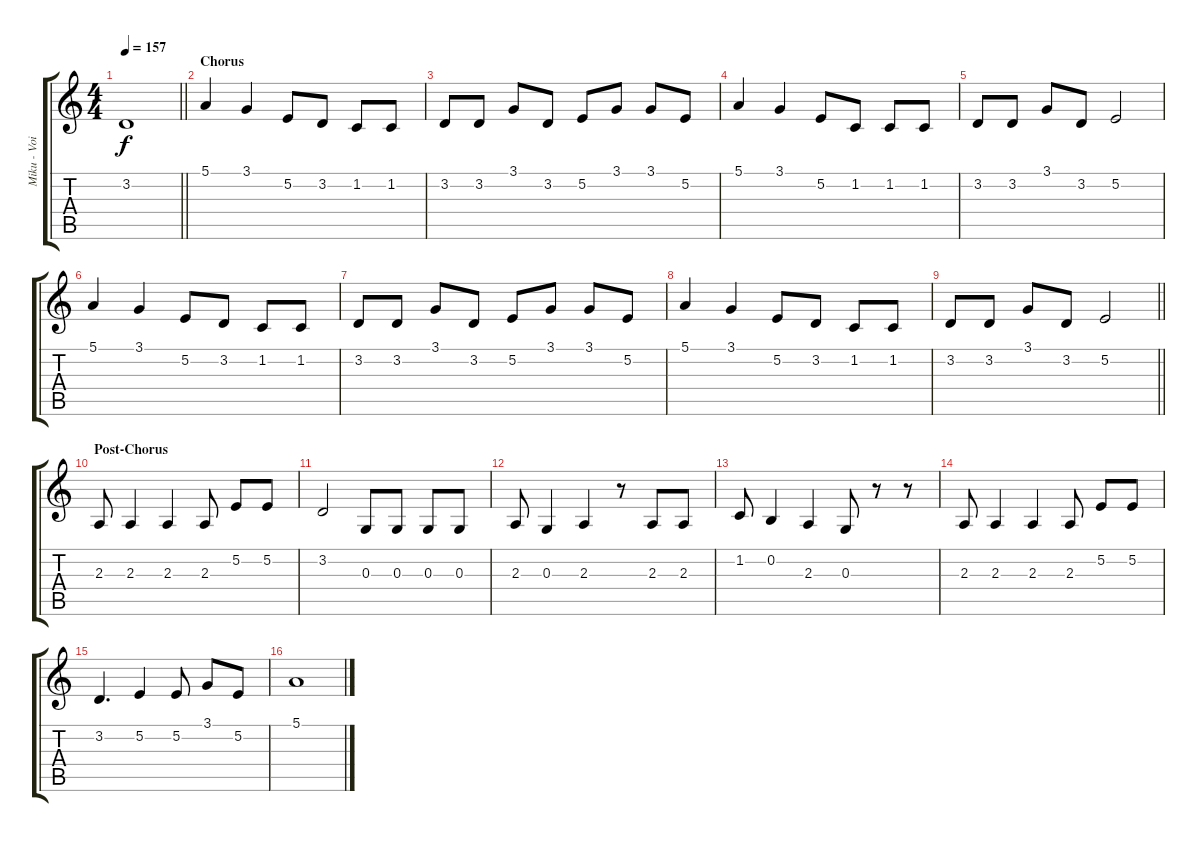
\track ("Miku - Voice" "Miku - Voi") {instrument lead6voice}
\staff {score tabs}
\tuning (E4 B3 G3 D3 A2 E2) {hide}
\ts (4 4)
\tempo 157
\clef g2
\barLineRight lightlight
\ks c
3.2{t}.1{dy f} |
\section ("" "Chorus")
5.1.4 3.1.4 5.2.8 3.2.8 1.2.8 1.2.8 |
3.2.8 3.2.8 3.1.8 3.2.8 5.2.8 3.1.8 3.1.8 5.2.8 |
5.1.4 3.1.4 5.2.8 1.2.8 1.2.8 1.2.8 |
3.2.8 3.2.8 3.1.8 3.2.8 5.2.2 |
5.1.4 3.1.4 5.2.8 3.2.8 1.2.8 1.2.8 |
3.2.8 3.2.8 3.1.8 3.2.8 5.2.8 3.1.8 3.1.8 5.2.8 |
5.1.4 3.1.4 5.2.8 3.2.8 1.2.8 1.2.8 |
\barLineRight lightlight
3.2.8 3.2.8 3.1.8 3.2.8 5.2.2 |
\section ("" "Post-Chorus")
2.3.8 2.3.4 2.3.4 2.3.8 5.2.8 5.2.8 |
3.2.2 0.3.8 0.3.8 0.3.8 0.3.8 |
2.3.8 0.3.4 2.3.4 r.8 2.3.8 2.3.8 |
1.2.8 0.2.4 2.3.4 0.3.8 r.8 r.8 |
2.3.8 2.3.4 2.3.4 2.3.8 5.2.8 5.2.8 |
3.2.4{d} 5.2.4 5.2.8 3.1.8 5.2.8 |
5.1.1
